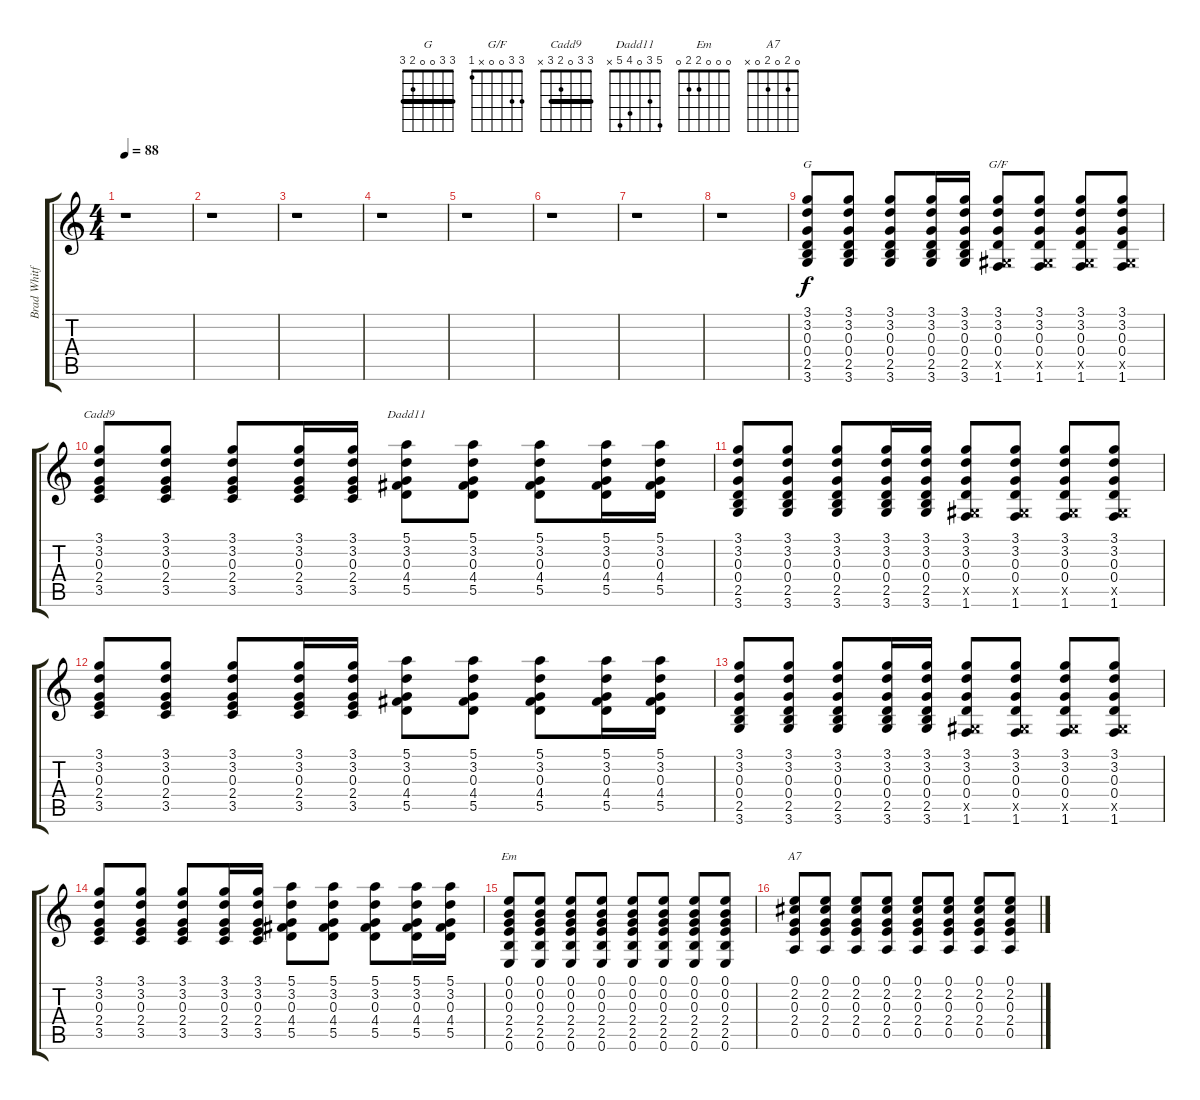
\track ("Brad Whitford (Gtr. 2)" "Brad Whitf") {instrument acousticguitarsteel}
\staff {score tabs}
\tuning (E4 B3 G3 D3 A2 E2) {hide}
\chord ("G" 3 3 0 0 2 3) {barre 3}
\chord ("G/F" 3 3 0 0 x 1)
\chord ("Cadd9" 3 3 0 2 3 x) {barre 3}
\chord ("Dadd11" 5 3 0 4 5 x)
\chord ("Em" 0 0 0 2 2 0)
\chord ("A7" 0 2 0 2 0 x)
\ts (4 4)
\tempo 88
\clef g2
\ks c
r.1{dy f} |
r.1 |
r.1 |
r.1 |
r.1 |
r.1 |
r.1 |
r.1 |
(3.1 3.2 0.3 0.4 2.5 3.6).8{ch "G"} (3.1 3.2 0.3 0.4 2.5 3.6).8 (3.1 3.2 0.3 0.4 2.5 3.6).8 (3.1 3.2 0.3 0.4 2.5 3.6).16 (3.1 3.2 0.3 0.4 2.5 3.6).16 (3.1 3.2 0.3 0.4 -1.5{x} 1.6).8{ch "G/F"} (3.1 3.2 0.3 0.4 -1.5{x} 1.6).8 (3.1 3.2 0.3 0.4 -1.5{x} 1.6).8 (3.1 3.2 0.3 0.4 -1.5{x} 1.6).8 |
(3.1 3.2 0.3 2.4 3.5).8{ch "Cadd9"} (3.1 3.2 0.3 2.4 3.5).8 (3.1 3.2 0.3 2.4 3.5).8 (3.1 3.2 0.3 2.4 3.5).16 (3.1 3.2 0.3 2.4 3.5).16 (5.1 3.2 0.3 4.4 5.5).8{ch "Dadd11"} (5.1 3.2 0.3 4.4 5.5).8 (5.1 3.2 0.3 4.4 5.5).8 (5.1 3.2 0.3 4.4 5.5).16 (5.1 3.2 0.3 4.4 5.5).16 |
(3.1 3.2 0.3 0.4 2.5 3.6).8 (3.1 3.2 0.3 0.4 2.5 3.6).8 (3.1 3.2 0.3 0.4 2.5 3.6).8 (3.1 3.2 0.3 0.4 2.5 3.6).16 (3.1 3.2 0.3 0.4 2.5 3.6).16 (3.1 3.2 0.3 0.4 -1.5{x} 1.6).8 (3.1 3.2 0.3 0.4 -1.5{x} 1.6).8 (3.1 3.2 0.3 0.4 -1.5{x} 1.6).8 (3.1 3.2 0.3 0.4 -1.5{x} 1.6).8 |
(3.1 3.2 0.3 2.4 3.5).8 (3.1 3.2 0.3 2.4 3.5).8 (3.1 3.2 0.3 2.4 3.5).8 (3.1 3.2 0.3 2.4 3.5).16 (3.1 3.2 0.3 2.4 3.5).16 (5.1 3.2 0.3 4.4 5.5).8 (5.1 3.2 0.3 4.4 5.5).8 (5.1 3.2 0.3 4.4 5.5).8 (5.1 3.2 0.3 4.4 5.5).16 (5.1 3.2 0.3 4.4 5.5).16 |
(3.1 3.2 0.3 0.4 2.5 3.6).8 (3.1 3.2 0.3 0.4 2.5 3.6).8 (3.1 3.2 0.3 0.4 2.5 3.6).8 (3.1 3.2 0.3 0.4 2.5 3.6).16 (3.1 3.2 0.3 0.4 2.5 3.6).16 (3.1 3.2 0.3 0.4 -1.5{x} 1.6).8 (3.1 3.2 0.3 0.4 -1.5{x} 1.6).8 (3.1 3.2 0.3 0.4 -1.5{x} 1.6).8 (3.1 3.2 0.3 0.4 -1.5{x} 1.6).8 |
(3.1 3.2 0.3 2.4 3.5).8 (3.1 3.2 0.3 2.4 3.5).8 (3.1 3.2 0.3 2.4 3.5).8 (3.1 3.2 0.3 2.4 3.5).16 (3.1 3.2 0.3 2.4 3.5).16 (5.1 3.2 0.3 4.4 5.5).8 (5.1 3.2 0.3 4.4 5.5).8 (5.1 3.2 0.3 4.4 5.5).8 (5.1 3.2 0.3 4.4 5.5).16 (5.1 3.2 0.3 4.4 5.5).16 |
(0.1 0.2 0.3 2.4 2.5 0.6).8{ch "Em"} (0.1 0.2 0.3 2.4 2.5 0.6).8 (0.1 0.2 0.3 2.4 2.5 0.6).8 (0.1 0.2 0.3 2.4 2.5 0.6).8 (0.1 0.2 0.3 2.4 2.5 0.6).8 (0.1 0.2 0.3 2.4 2.5 0.6).8 (0.1 0.2 0.3 2.4 2.5 0.6).8 (0.1 0.2 0.3 2.4 2.5 0.6).8 |
(0.1 2.2 0.3 2.4 0.5).8{ch "A7"} (0.1 2.2 0.3 2.4 0.5).8 (0.1 2.2 0.3 2.4 0.5).8 (0.1 2.2 0.3 2.4 0.5).8 (0.1 2.2 0.3 2.4 0.5).8 (0.1 2.2 0.3 2.4 0.5).8 (0.1 2.2 0.3 2.4 0.5).8 (0.1 2.2 0.3 2.4 0.5).8
